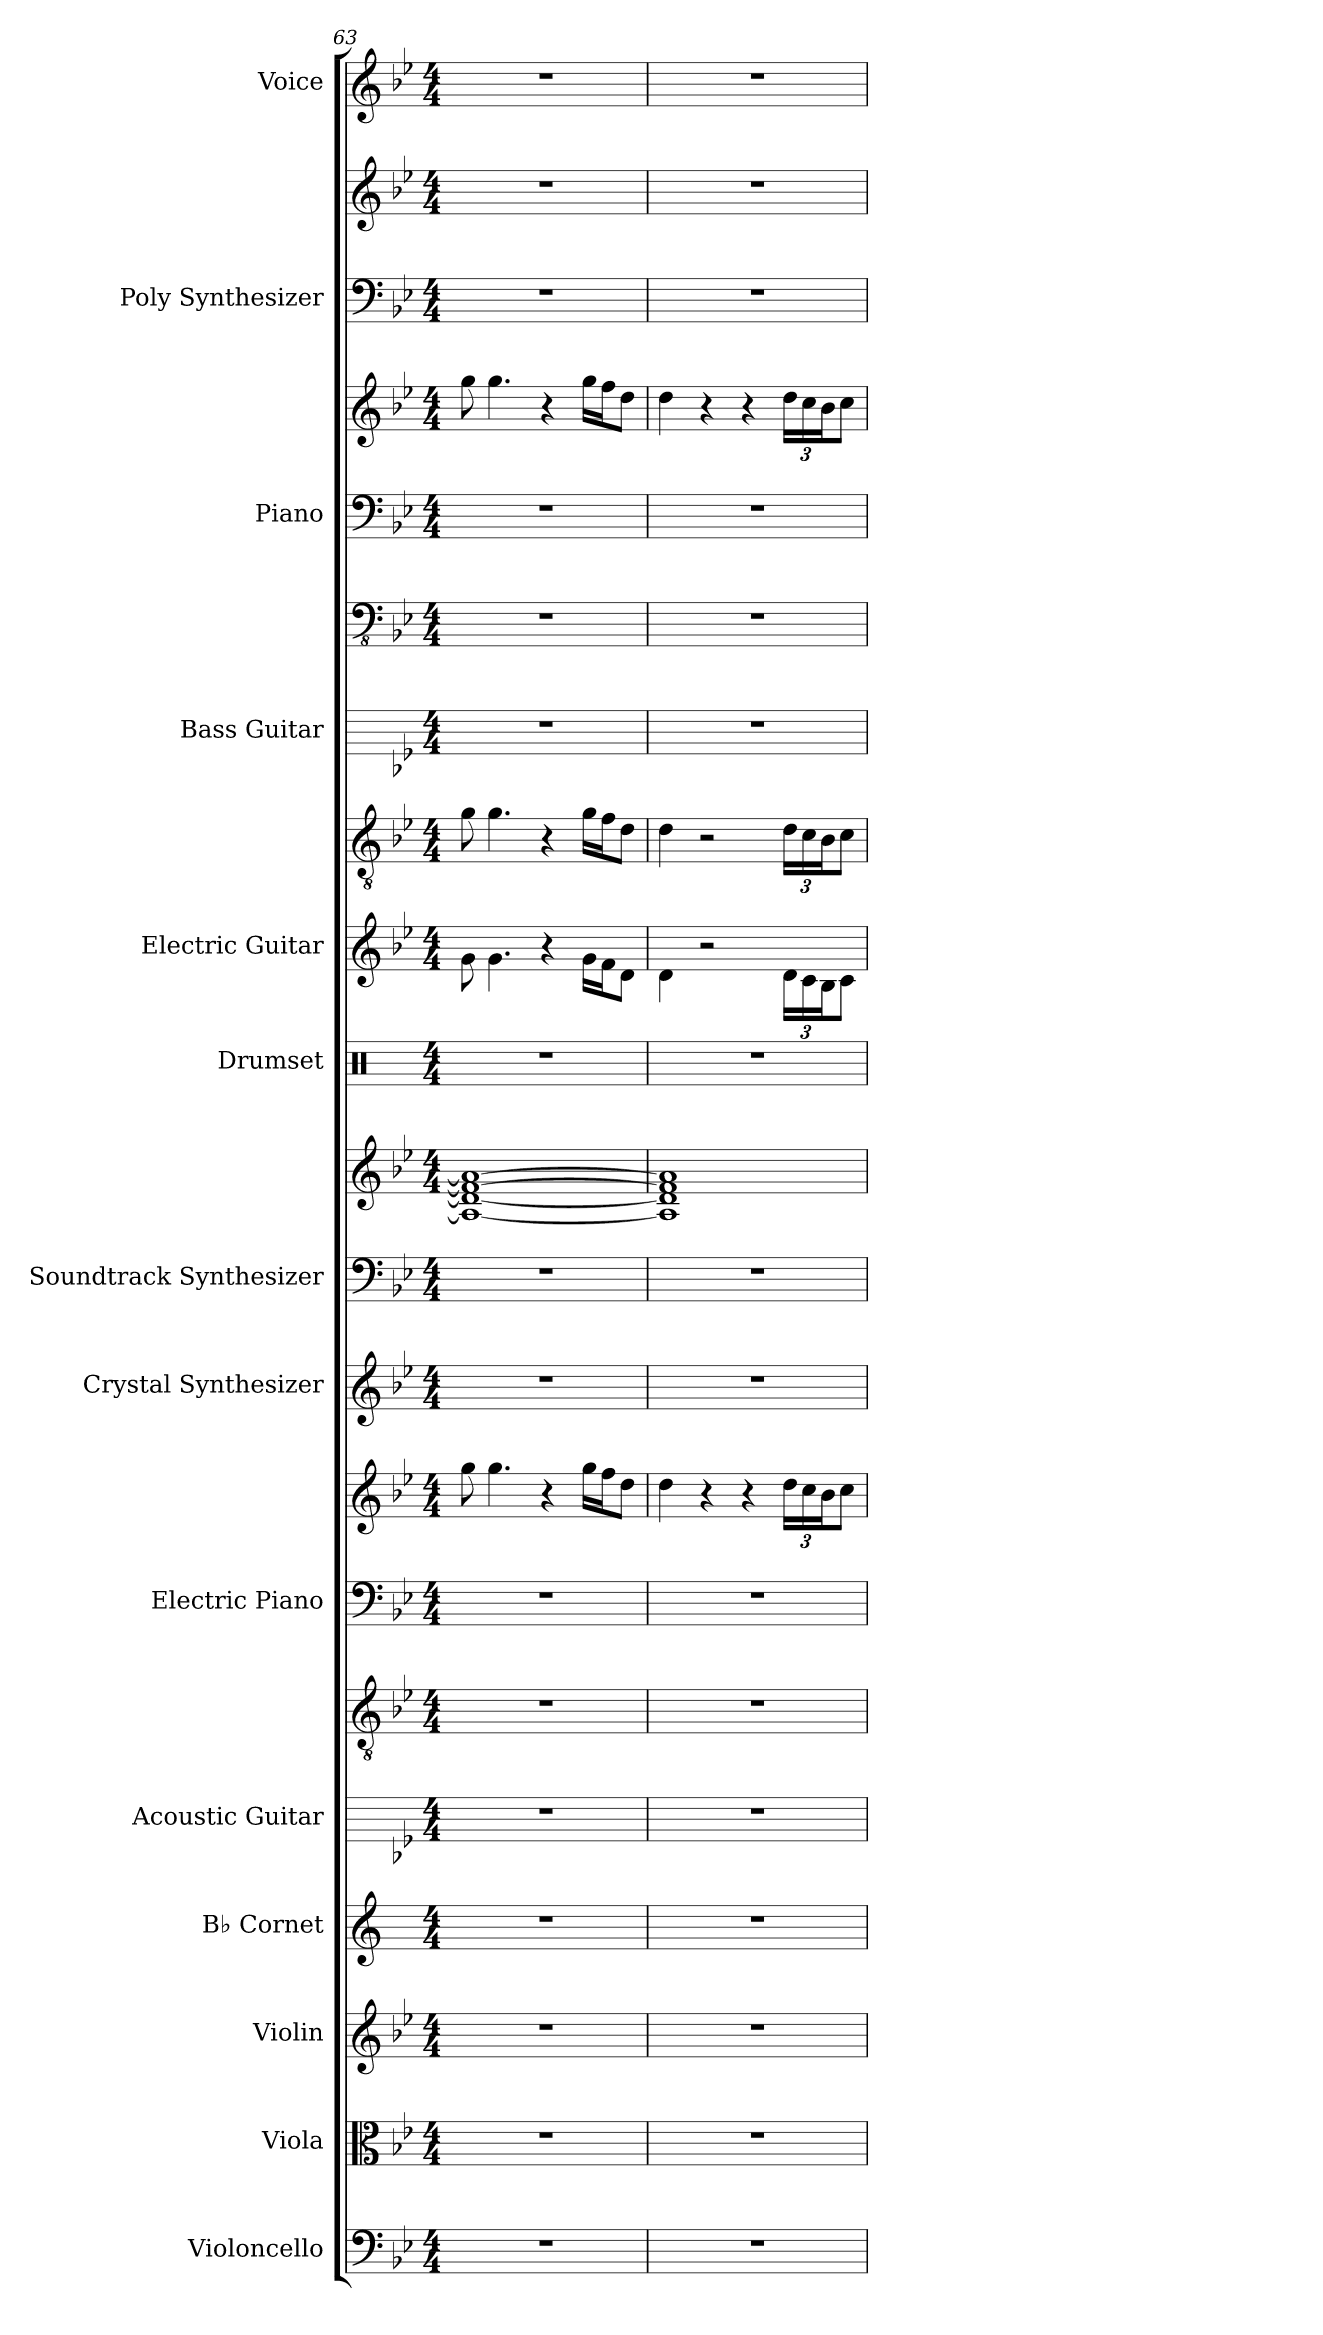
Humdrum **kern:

**kern	**kern	**kern	**kern	**kern	**kern	**kern	**kern	**kern	**kern	**kern	**kern	**kern	**kern	**kern	**kern	**kern	**kern	**kern	**kern	**kern
*part14	*part13	*part12	*part11	*part10	*part10	*part9	*part9	*part8	*part7	*part7	*part6	*part5	*part5	*part4	*part4	*part3	*part3	*part2	*part2	*part1
*staff21	*staff20	*staff19	*staff18	*staff17	*staff16	*staff15	*staff14	*staff13	*staff12	*staff11	*staff10	*staff9	*staff8	*staff7	*staff6	*staff5	*staff4	*staff3	*staff2	*staff1
*I"Violoncello	*I"Viola	*I"Violin	*I"B♭ Cornet	*I"Acoustic Guitar	*	*I"Electric Piano	*	*I"Crystal Synthesizer	*I"Soundtrack Synthesizer	*	*I"Drumset	*I"Electric Guitar	*	*I"Bass Guitar	*	*I"Piano	*	*I"Poly Synthesizer	*	*I"Voice
*I'Vc.	*I'Vla.	*I'Vln.	*I'B♭ Cnt.	*I'Guit.	*	*I'El. Pno.	*	*I'Synth.	*I'Synth.	*	*I'Drs.	*I'El. Guit.	*	*I'B. Guit.	*	*I'Pno.	*	*I'Synth.	*	*I'Vo.
*clefF4	*clefC3	*clefG2	*clefG2	*	*clefGv2	*clefF4	*clefG2	*clefG2	*clefF4	*clefG2	*clefX	*	*clefGv2	*	*clefFv4	*clefF4	*clefG2	*clefF4	*clefG2	*clefG2
*	*	*	*ITrd1c2	*	*	*	*	*	*	*	*	*	*	*	*	*	*	*	*	*
*k[b-e-]	*k[b-e-]	*k[b-e-]	*k[b-e-]	*k[b-e-]	*k[b-e-]	*k[b-e-]	*k[b-e-]	*k[b-e-]	*k[b-e-]	*k[b-e-]	*k[]	*k[b-e-]	*k[b-e-]	*k[b-e-]	*k[b-e-]	*k[b-e-]	*k[b-e-]	*k[b-e-]	*k[b-e-]	*k[b-e-]
*M4/4	*M4/4	*M4/4	*M4/4	*M4/4	*M4/4	*M4/4	*M4/4	*M4/4	*M4/4	*M4/4	*M4/4	*M4/4	*M4/4	*M4/4	*M4/4	*M4/4	*M4/4	*M4/4	*M4/4	*M4/4
=63	=63	=63	=63	=63	=63	=63	=63	=63	=63	=63	=63	=63	=63	=63	=63	=63	=63	=63	=63	=63
1r	1r	1r	1r	1r	1r	1r	8gg\	1r	1r	1A_ 1d_ 1f_ 1a_	1r	8g\	8g\	1r	1r	1r	8gg\	1r	1r	1r
.	.	.	.	.	.	.	4.gg\	.	.	.	.	4.g\	4.g\	.	.	.	4.gg\	.	.	.
.	.	.	.	.	.	.	4r	.	.	.	.	4r	4r	.	.	.	4r	.	.	.
.	.	.	.	.	.	.	16gg\LL	.	.	.	.	16g\LL	16g\LL	.	.	.	16gg\LL	.	.	.
.	.	.	.	.	.	.	16ff\J	.	.	.	.	16f\J	16f\J	.	.	.	16ff\J	.	.	.
.	.	.	.	.	.	.	8dd\J	.	.	.	.	8d\J	8d\J	.	.	.	8dd\J	.	.	.
=64	=64	=64	=64	=64	=64	=64	=64	=64	=64	=64	=64	=64	=64	=64	=64	=64	=64	=64	=64	=64
1r	1r	1r	1r	1r	1r	1r	4dd\	1r	1r	1A] 1d] 1f] 1a]	1r	4d\	4d\	1r	1r	1r	4dd\	1r	1r	1r
.	.	.	.	.	.	.	4r	.	.	.	.	2r	2r	.	.	.	4r	.	.	.
.	.	.	.	.	.	.	4r	.	.	.	.	.	.	.	.	.	4r	.	.	.
*	*	*	*	*	*	*	*Xbrackettup	*	*	*	*	*Xbrackettup	*Xbrackettup	*	*	*	*Xbrackettup	*	*	*
.	.	.	.	.	.	.	24dd\LL	.	.	.	.	24d\LL	24d\LL	.	.	.	24dd\LL	.	.	.
.	.	.	.	.	.	.	24cc\	.	.	.	.	24c\	24c\	.	.	.	24cc\	.	.	.
.	.	.	.	.	.	.	24b-\J	.	.	.	.	24B-\J	24B-\J	.	.	.	24b-\J	.	.	.
.	.	.	.	.	.	.	8cc\J	.	.	.	.	8c\J	8c\J	.	.	.	8cc\J	.	.	.
=	=	=	=	=	=	=	=	=	=	=	=	=	=	=	=	=	=	=	=	=
*-	*-	*-	*-	*-	*-	*-	*-	*-	*-	*-	*-	*-	*-	*-	*-	*-	*-	*-	*-	*-
